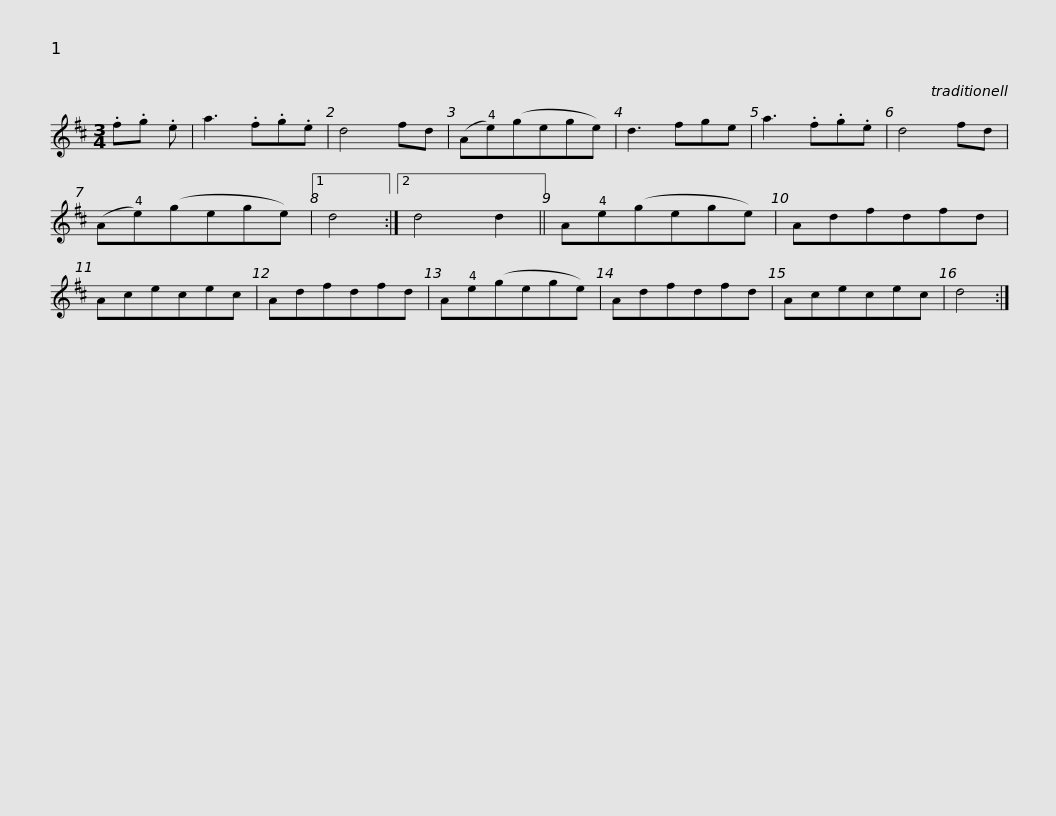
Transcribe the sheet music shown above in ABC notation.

X:1
L:1/8
M:3/4
I:linebreak $
K:D
V:1 treble
V:1
 .f.g .e | a3 .f.g.e | d4 fd | (Ae)(gege) | d3 fge | %5
 a3 .f.g.e | d4 fd | (Ae)(gege) |1 d4 :|2 d4 d2 ||$ %10
 Ae(gege) | Adfdfd | Acecec | Adfdfd | Ae(gege) | %15
 Adfdfd | Acecec | d4 :| %18
